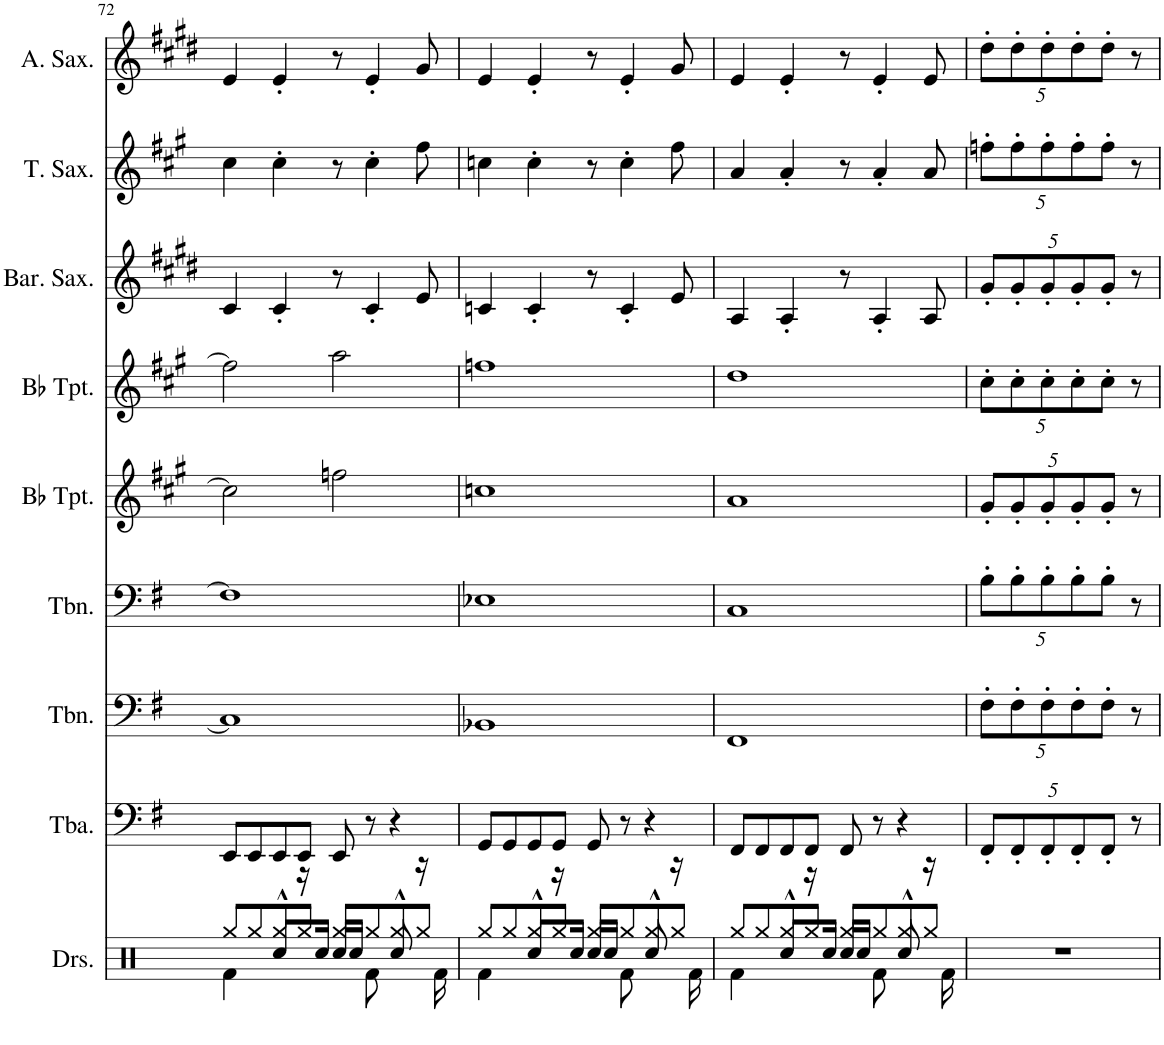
**kern	**kern	**kern	**kern	**kern	**kern	**kern	**kern	**kern
*part9	*part8	*part7	*part6	*part5	*part4	*part3	*part2	*part1
*staff9	*staff8	*staff7	*staff6	*staff5	*staff4	*staff3	*staff2	*staff1
*I"Drumset	*I"Tuba	*I"Trombone	*I"Trombone	*I"Bb Trumpet	*I"Bb Trumpet	*I"Baritone Saxophone	*I"Tenor Saxophone	*I"Alto Saxophone
*I'Drs.	*I'Tba.	*I'Tbn.	*I'Tbn.	*I'Bb Tpt.	*I'Bb Tpt.	*I'Bar. Sax.	*I'T. Sax.	*I'A. Sax.
!!LO:PB:g=z
*clefX	*clefF4	*clefF4	*clefF4	*clefG2	*clefG2	*clefG2	*clefG2	*clefG2
*	*	*	*	*Trd1c2	*Trd1c2	*Trd12c21	*Trd8c14	*Trd5c9
*k[]	*k[f#]	*k[f#]	*k[f#]	*k[f#c#g#]	*k[f#c#g#]	*k[f#c#g#d#]	*k[f#c#g#]	*k[f#c#g#d#]
*M4/4	*M4/4	*M4/4	*M4/4	*M4/4	*M4/4	*M4/4	*M4/4	*M4/4
=72	=72	=72	=72	=72	=72	=72	=72	=72
*^	*	*	*	*	*	*	*	*
*	*^	*	*	*	*	*	*	*	*
4Rf\	4ryy	8Rgg/L	8EE/L	1C-]	1F#]	2cc#\]	2ff#\]	4c#/	4cc#\	4e/
.	.	8Rgg/	8EE/	.	.	.	.	.	.	.
4.ryy	8Rcc^^/L	8Rgg/	8EE/	.	.	.	.	4c#'/	4cc#'\	4e'/
.	16r	8Rgg/J	8EE/J	.	.	.	.	.	.	.
.	16Rcc/JJ	.	.	.	.	.	.	.	.	.
!	!LO:N:head=solid	!	!	!	!	!	!	!	!	!
.	16Rcc/LL	8Rgg/L	8EE/	.	.	2ffn\	2aa\	8r	8r	8r
.	16Rcc/JJ	.	.	.	.	.	.	.	.	.
8Rf\	8ryy	8Rgg/	8r	.	.	.	.	4c#'/	4cc#'\	4e'/
8ryy	8Rcc^^/	8Rgg/	4r	.	.	.	.	.	.	.
16r	8ryy	8Rgg/J	.	.	.	.	.	8e/	8ff#\	8g#/
16Rf\	.	.	.	.	.	.	.	.	.	.
=73	=73	=73	=73	=73	=73	=73	=73	=73	=73	=73
4Rf\	4ryy	8Rgg/L	8GG/L	1BB-X	1E-X	1ccn	1ffn	4cn/	4ccn\	4e/
.	.	8Rgg/	8GG/	.	.	.	.	.	.	.
4.ryy	8Rcc^^/L	8Rgg/	8GG/	.	.	.	.	4c'/	4cc'\	4e'/
.	16r	8Rgg/J	8GG/J	.	.	.	.	.	.	.
.	16Rcc/JJ	.	.	.	.	.	.	.	.	.
!	!LO:N:head=solid	!	!	!	!	!	!	!	!	!
.	16Rcc/LL	8Rgg/L	8GG/	.	.	.	.	8r	8r	8r
.	16Rcc/JJ	.	.	.	.	.	.	.	.	.
8Rf\	8ryy	8Rgg/	8r	.	.	.	.	4c'/	4cc'\	4e'/
8ryy	8Rcc^^/	8Rgg/	4r	.	.	.	.	.	.	.
16r	8ryy	8Rgg/J	.	.	.	.	.	8e/	8ff#\	8g#/
16Rf\	.	.	.	.	.	.	.	.	.	.
=74	=74	=74	=74	=74	=74	=74	=74	=74	=74	=74
4Rf\	4ryy	8Rgg/L	8FF#/L	1FF#	1C	1a	1dd	4A/	4a/	4e/
.	.	8Rgg/	8FF#/	.	.	.	.	.	.	.
4.ryy	8Rcc^^/L	8Rgg/	8FF#/	.	.	.	.	4A'/	4a'/	4e'/
.	16r	8Rgg/J	8FF#/J	.	.	.	.	.	.	.
.	16Rcc/JJ	.	.	.	.	.	.	.	.	.
!	!LO:N:head=solid	!	!	!	!	!	!	!	!	!
.	16Rcc/LL	8Rgg/L	8FF#/	.	.	.	.	8r	8r	8r
.	16Rcc/JJ	.	.	.	.	.	.	.	.	.
8Rf\	8ryy	8Rgg/	8r	.	.	.	.	4A'/	4a'/	4e'/
8ryy	8Rcc^^/	8Rgg/	4r	.	.	.	.	.	.	.
16r	8ryy	8Rgg/J	.	.	.	.	.	8A/	8a/	8e/
16Rf\	.	.	.	.	.	.	.	.	.	.
*v	*v	*v	*	*	*	*	*	*	*	*
=75	=75	=75	=75	=75	=75	=75	=75	=75
*	*Xbrackettup	*Xbrackettup	*Xbrackettup	*Xbrackettup	*Xbrackettup	*Xbrackettup	*Xbrackettup	*Xbrackettup
1r	40%7FF#'/L	40%7F#'\L	40%7B'\L	40%7g#'/L	40%7cc#'\L	40%7g#'/L	40%7ffn'\L	40%7dd#'\L
.	40%7FF#'/	40%7F#'\	40%7B'\	40%7g#'/	40%7cc#'\	40%7g#'/	40%7ff'\	40%7dd#'\
.	40%7FF#'/	40%7F#'\	40%7B'\	40%7g#'/	40%7cc#'\	40%7g#'/	40%7ff'\	40%7dd#'\
.	40%7FF#'/	40%7F#'\	40%7B'\	40%7g#'/	40%7cc#'\	40%7g#'/	40%7ff'\	40%7dd#'\
.	40%7FF#'/J	40%7F#'\J	40%7B'\J	40%7g#'/J	40%7cc#'\J	40%7g#'/J	40%7ff'\J	40%7dd#'\J
.	8r	8r	8r	8r	8r	8r	8r	8r
=	=	=	=	=	=	=	=	=
*-	*-	*-	*-	*-	*-	*-	*-	*-
